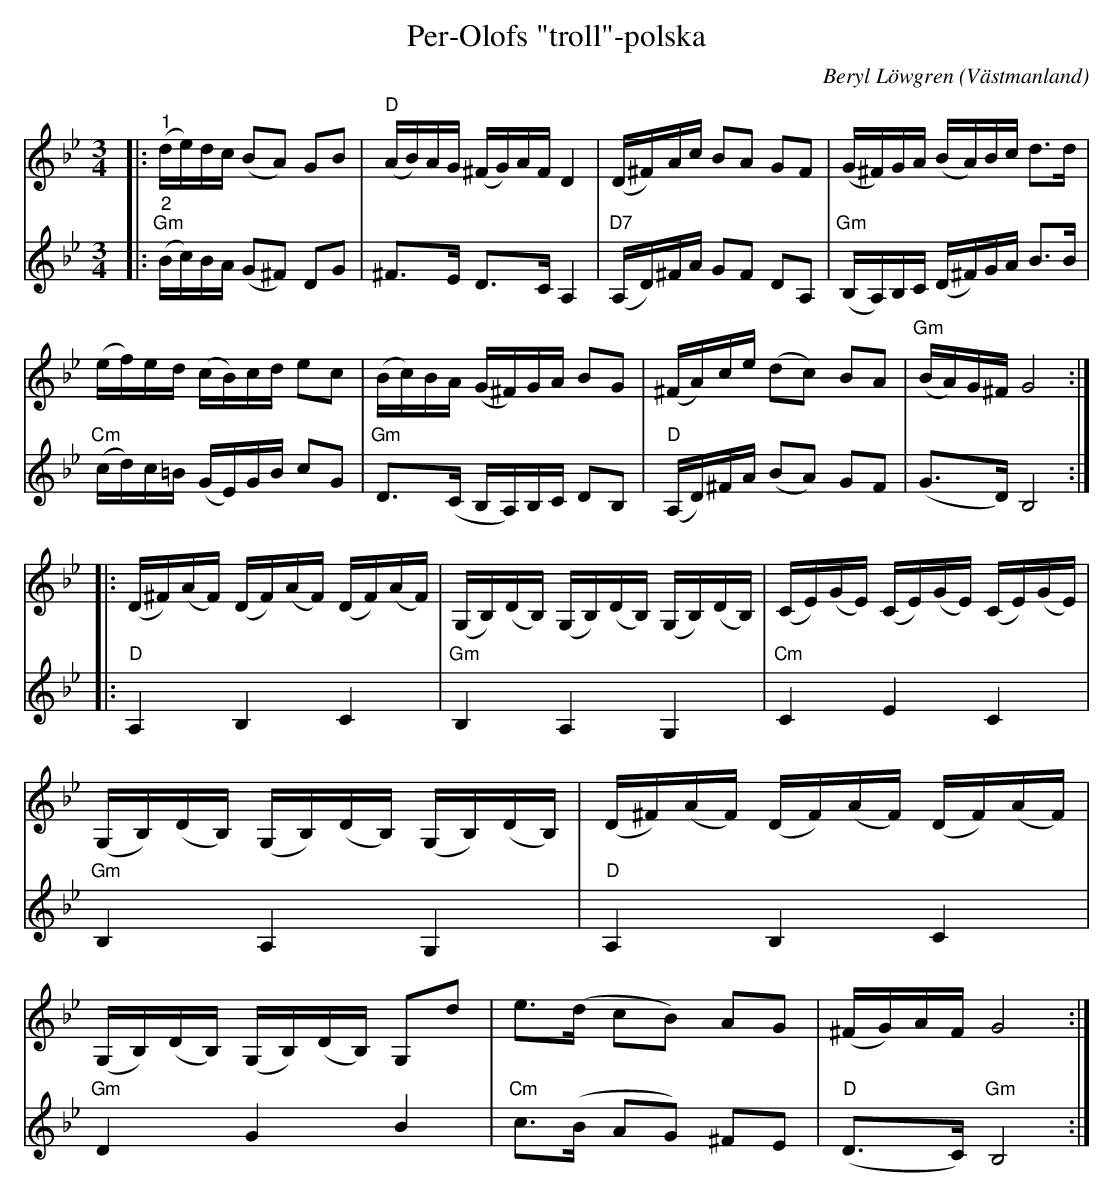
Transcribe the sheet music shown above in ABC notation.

X:1
T:Per-Olofs "troll"-polska
C:Beryl Löwgren
O:Västmanland
L:1/16
M:3/4
K:Gm
V:1
|:"^1" (de)dc (B2A2) G2B2 |"D" (AB)AG (^FG)AF D4 | (D^F)Ac B2A2 G2F2 | (G^F)GA (BA)Bc d2>d2 |
(ef)ed (cB)cd e2c2 | (Bc)BA (G^F)GA B2G2 | (^FA)ce (d2c2) B2A2 |"Gm" (BA)G^F G8 ::
(D^F)(AF) (DF)(AF) (DF)(AF) | (G,B,)(DB,) (G,B,)(DB,) (G,B,)(DB,) | (CE)(GE) (CE)(GE) (CE)(GE) |
(G,B,)(DB,) (G,B,)(DB,) (G,B,)(DB,) | (D^F)(AF) (DF)(AF) (DF)(AF) |
(G,B,)(DB,) (G,B,)(DB,) G,2d2 | e2>(d2 c2B2) A2G2 | (^FG)AF G8 :|
V:2
|:"^2""Gm" (Bc)BA (G2^F2) D2G2 | ^F2>E2 D2>C2 A,4 |"D7" (A,D)^FA G2F2 D2A,2 |
"Gm" (B,A,)B,C (D^F)GA B2>B2 |"Cm" (cd)c=B (GE)GB c2G2 |"Gm" D2>(C2 B,A,)B,C D2B,2 |
"D" (A,D)^FA (B2A2) G2F2 | (G2>D2) B,8 ::"D" A,4 B,4 C4 |"Gm" B,4 A,4 G,4 |"Cm" C4 E4 C4 |
"Gm" B,4 A,4 G,4 |"D" A,4 B,4 C4 |"Gm" D4 G4 B4 |"Cm" c2>(B2 A2G2) ^F2E2 |
"D" (D2>C2)"Gm" B,8 :|
